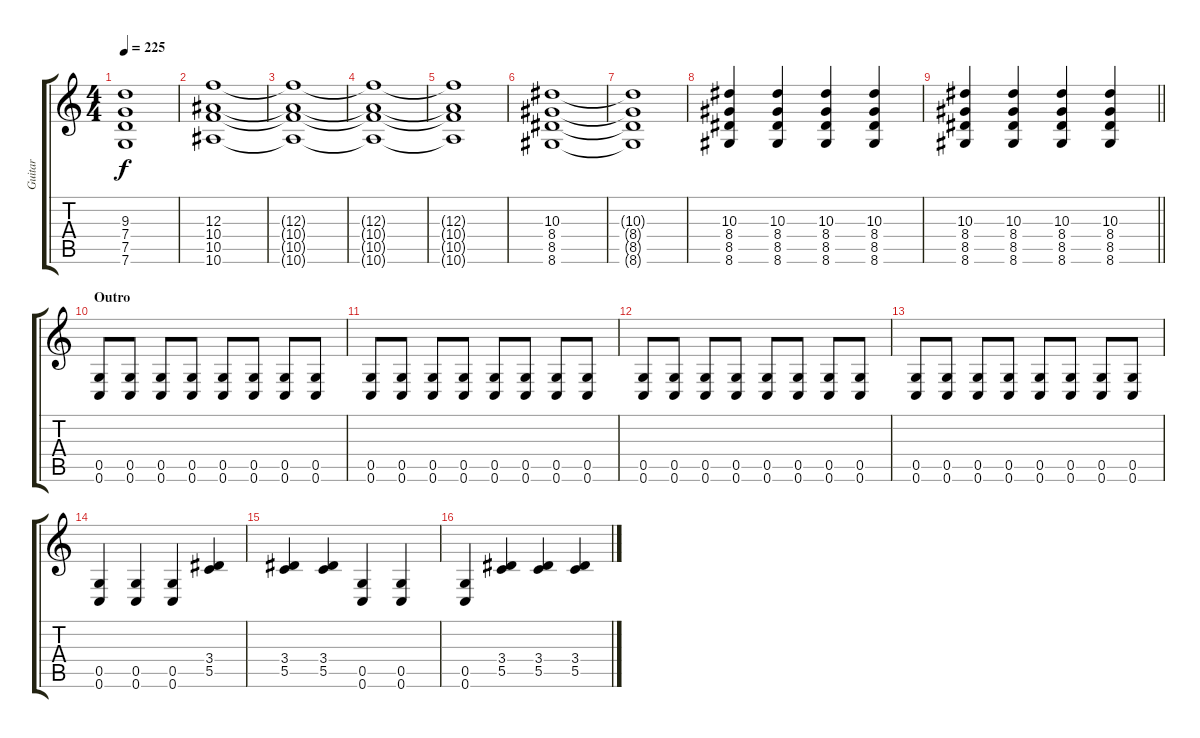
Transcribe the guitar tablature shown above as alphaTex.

\track ("Guitar" "Guitar") {instrument distortionguitar}
\staff {score tabs}
\tuning (D4 A3 F3 C3 G2 C2) {hide}
\ts (4 4)
\tempo 225
\clef g2
\ks c
(9.3{t} 7.4{t} 7.5{t} 7.6{t}).1{dy f} |
(12.3 10.4 10.5 10.6).1 |
(12.3{t} 10.4{t} 10.5{t} 10.6{t}).1 |
(12.3{t} 10.4{t} 10.5{t} 10.6{t}).1 |
(12.3{t} 10.4{t} 10.5{t} 10.6{t}).1 |
(10.3 8.4 8.5 8.6).1 |
(10.3{t} 8.4{t} 8.5{t} 8.6{t}).1 |
(10.3 8.4 8.5 8.6).4 (10.3 8.4 8.5 8.6).4 (10.3 8.4 8.5 8.6).4 (10.3 8.4 8.5 8.6).4 |
\barLineRight lightlight
(10.3 8.4 8.5 8.6).4 (10.3 8.4 8.5 8.6).4 (10.3 8.4 8.5 8.6).4 (10.3 8.4 8.5 8.6).4 |
\section ("" "Outro")
(0.5 0.6).8 (0.5 0.6).8 (0.5 0.6).8 (0.5 0.6).8 (0.5 0.6).8 (0.5 0.6).8 (0.5 0.6).8 (0.5 0.6).8 |
(0.5 0.6).8 (0.5 0.6).8 (0.5 0.6).8 (0.5 0.6).8 (0.5 0.6).8 (0.5 0.6).8 (0.5 0.6).8 (0.5 0.6).8 |
(0.5 0.6).8 (0.5 0.6).8 (0.5 0.6).8 (0.5 0.6).8 (0.5 0.6).8 (0.5 0.6).8 (0.5 0.6).8 (0.5 0.6).8 |
(0.5 0.6).8 (0.5 0.6).8 (0.5 0.6).8 (0.5 0.6).8 (0.5 0.6).8 (0.5 0.6).8 (0.5 0.6).8 (0.5 0.6).8 |
(0.5 0.6).4 (0.5 0.6).4 (0.5 0.6).4 (3.4 5.5).4 |
(3.4 5.5).4 (3.4 5.5).4 (0.5 0.6).4 (0.5 0.6).4 |
(0.5 0.6).4 (3.4 5.5).4 (3.4 5.5).4 (3.4 5.5).4
